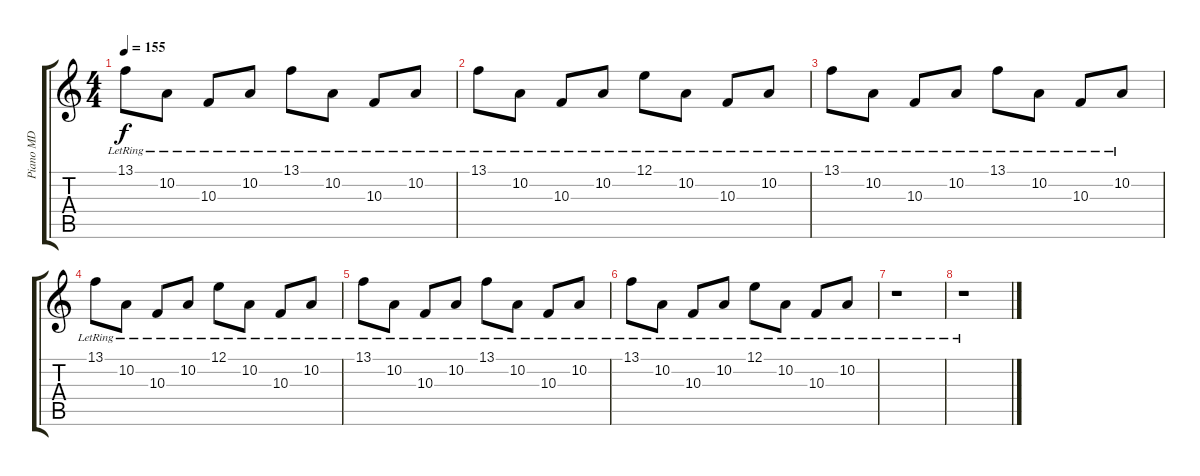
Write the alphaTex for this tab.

\track ("Piano MD" "Piano MD") {instrument acousticgrandpiano}
\staff {score tabs}
\tuning (E4 B3 G3 D3 A2 E2) {hide}
\ts (4 4)
\tempo 155
\clef g2
\ks c
13.1{lr}.8{dy f} 10.2{lr}.8 10.3{lr}.8 10.2{lr}.8 13.1{lr}.8 10.2{lr}.8 10.3{lr}.8 10.2{lr}.8 |
13.1{lr}.8 10.2{lr}.8 10.3{lr}.8 10.2{lr}.8 12.1{lr}.8 10.2{lr}.8 10.3{lr}.8 10.2{lr}.8 |
13.1{lr}.8 10.2{lr}.8 10.3{lr}.8 10.2{lr}.8 13.1{lr}.8 10.2{lr}.8 10.3{lr}.8 10.2{lr}.8 |
13.1{lr}.8 10.2{lr}.8 10.3{lr}.8 10.2{lr}.8 12.1{lr}.8 10.2{lr}.8 10.3{lr}.8 10.2{lr}.8 |
13.1{lr}.8 10.2{lr}.8 10.3{lr}.8 10.2{lr}.8 13.1{lr}.8 10.2{lr}.8 10.3{lr}.8 10.2{lr}.8 |
13.1{lr}.8 10.2{lr}.8 10.3{lr}.8 10.2{lr}.8 12.1{lr}.8 10.2{lr}.8 10.3{lr}.8 10.2{lr}.8 |
r.1 |
r.1
